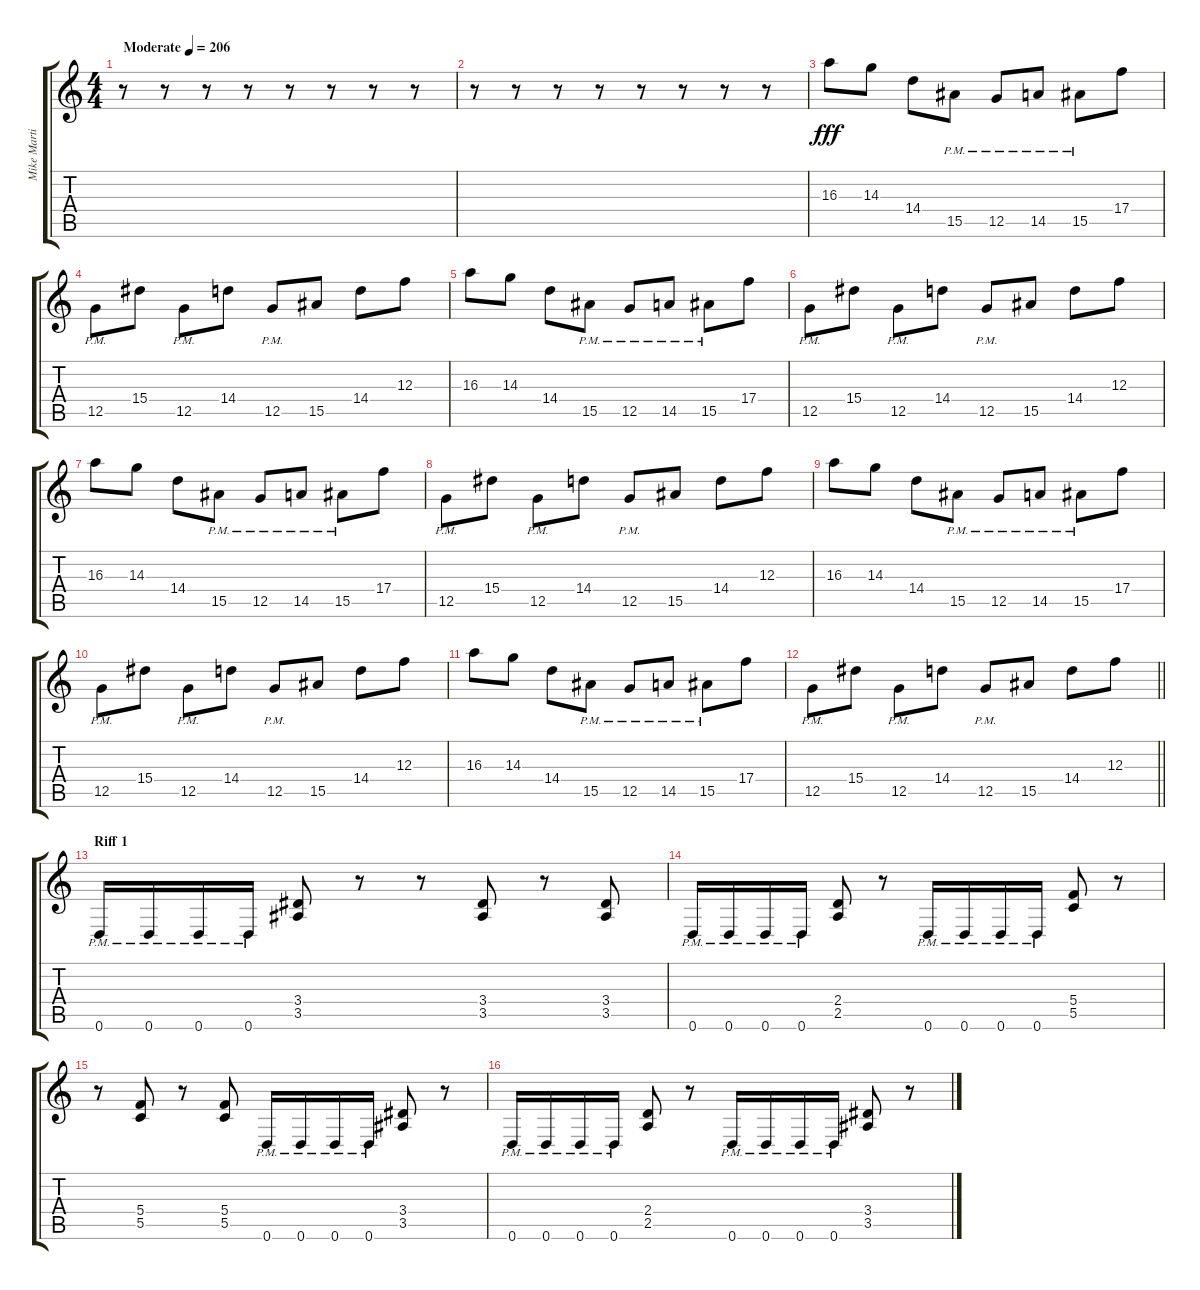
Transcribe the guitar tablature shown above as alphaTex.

\track ("Mike Martin" "Mike Marti") {instrument distortionguitar}
\staff {score tabs}
\tuning (D4 A3 F3 C3 G2 D2) {hide}
\ts (4 4)
\tempo (206 "Moderate")
\clef g2
\ks c
r.8{dy fff instrument distortionguitar} r.8 r.8 r.8 r.8 r.8 r.8 r.8 |
r.8 r.8 r.8 r.8 r.8 r.8 r.8 r.8 |
16.3.8 14.3.8 14.4.8 15.5{pm}.8 12.5{pm}.8 14.5{pm}.8 15.5{pm}.8 17.4.8 |
12.5{pm}.8 15.4.8 12.5{pm}.8 14.4.8 12.5{pm}.8 15.5.8 14.4.8 12.3.8 |
16.3.8 14.3.8 14.4.8 15.5{pm}.8 12.5{pm}.8 14.5{pm}.8 15.5{pm}.8 17.4.8 |
12.5{pm}.8 15.4.8 12.5{pm}.8 14.4.8 12.5{pm}.8 15.5.8 14.4.8 12.3.8 |
16.3.8 14.3.8 14.4.8 15.5{pm}.8 12.5{pm}.8 14.5{pm}.8 15.5{pm}.8 17.4.8 |
12.5{pm}.8 15.4.8 12.5{pm}.8 14.4.8 12.5{pm}.8 15.5.8 14.4.8 12.3.8 |
16.3.8 14.3.8 14.4.8 15.5{pm}.8 12.5{pm}.8 14.5{pm}.8 15.5{pm}.8 17.4.8 |
12.5{pm}.8 15.4.8 12.5{pm}.8 14.4.8 12.5{pm}.8 15.5.8 14.4.8 12.3.8 |
16.3.8 14.3.8 14.4.8 15.5{pm}.8 12.5{pm}.8 14.5{pm}.8 15.5{pm}.8 17.4.8 |
\barLineRight lightlight
12.5{pm}.8 15.4.8 12.5{pm}.8 14.4.8 12.5{pm}.8 15.5.8 14.4.8 12.3.8 |
\section ("" "Riff 1")
0.6{pm}.16 0.6{pm}.16 0.6{pm}.16 0.6{pm}.16 (3.4 3.5).8 r.8 r.8 (3.4 3.5).8 r.8 (3.4 3.5).8 |
0.6{pm}.16 0.6{pm}.16 0.6{pm}.16 0.6{pm}.16 (2.4 2.5).8 r.8 0.6{pm}.16 0.6{pm}.16 0.6{pm}.16 0.6{pm}.16 (5.4 5.5).8 r.8 |
r.8 (5.4 5.5).8 r.8 (5.4 5.5).8 0.6{pm}.16 0.6{pm}.16 0.6{pm}.16 0.6{pm}.16 (3.4 3.5).8 r.8 |
0.6{pm}.16 0.6{pm}.16 0.6{pm}.16 0.6{pm}.16 (2.4 2.5).8 r.8 0.6{pm}.16 0.6{pm}.16 0.6{pm}.16 0.6{pm}.16 (3.4 3.5).8 r.8
